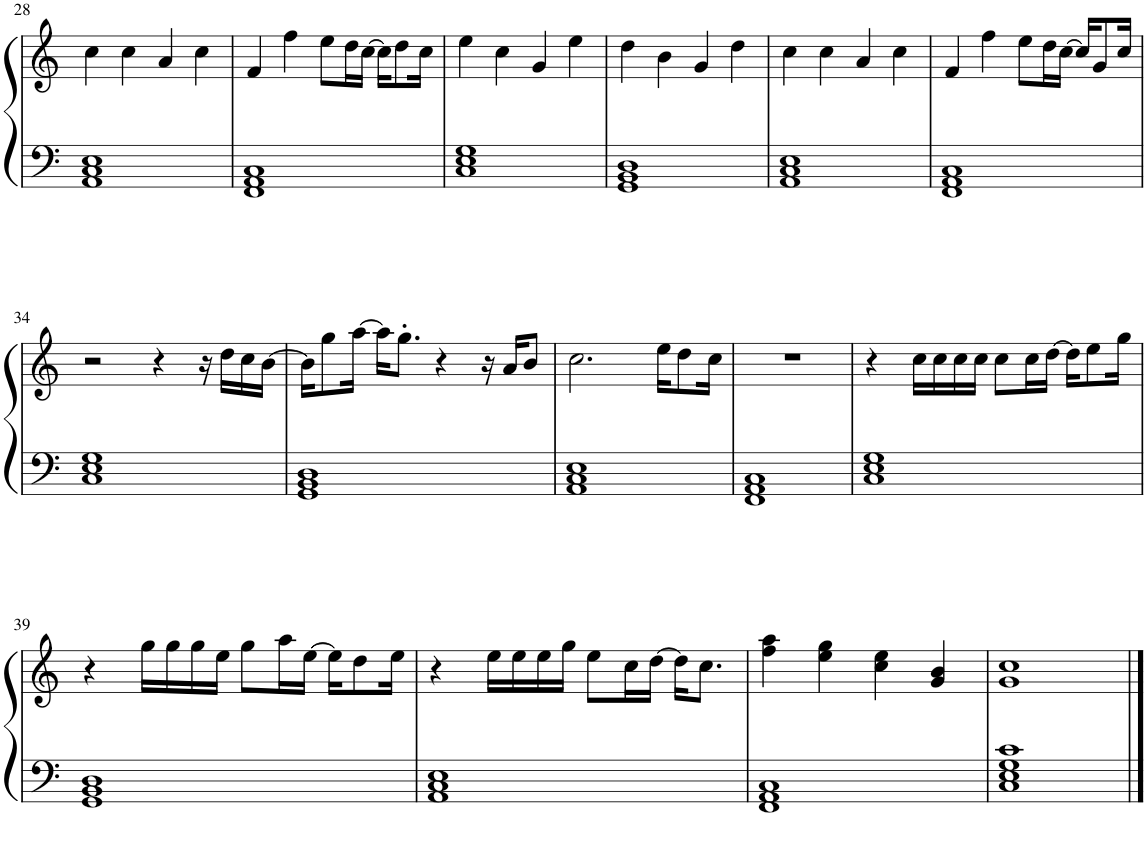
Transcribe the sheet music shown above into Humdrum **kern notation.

**kern	**kern
*part1	*part1
*staff2	*staff1
*I"Piano	*
*I'Pno.	*
!!LO:PB:g=z
*clefF4	*clefG2
*k[]	*k[]
*M4/4	*M4/4
=28	=28
1AA 1C 1E	4cc\
.	4cc\
.	4a/
.	4cc\
=29	=29
1FF 1AA 1C	4f/
.	4ff\
.	8ee\L
.	16dd\L
.	[16cc\JJ
.	16cc\KL]
.	8dd\
.	16cc\Jk
=30	=30
1C 1E 1G	4ee\
.	4cc\
.	4g/
.	4ee\
=31	=31
1GG 1BB 1D	4dd\
.	4b\
.	4g/
.	4dd\
=32	=32
1AA 1C 1E	4cc\
.	4cc\
.	4a/
.	4cc\
=33	=33
1FF 1AA 1C	4f/
.	4ff\
.	8ee\L
.	16dd\L
.	[16cc\JJ
.	16cc/KL]
.	8g/
.	16cc/Jk
!!LO:LB:g=z
=34	=34
1C 1E 1G	2r
.	4r
.	16r
.	16dd\LL
.	16cc\
.	[16b\JJ
=35	=35
1GG 1BB 1D	16b\KL]
.	8gg\
.	[16aa\Jk
.	16aa\KL]
.	8.gg'\J
.	4r
.	16r
.	16a/KL
.	8b/J
=36	=36
1AA 1C 1E	2.cc\
.	16ee\KL
.	8dd\
.	16cc\Jk
=37	=37
1FF 1AA 1C	1r
=38	=38
1C 1E 1G	4r
.	16cc\LL
.	16cc\
.	16cc\
.	16cc\JJ
.	8cc\L
.	16cc\L
.	[16dd\JJ
.	16dd\KL]
.	8ee\
.	16gg\Jk
!!LO:LB:g=z
=39	=39
1GG 1BB 1D	4r
.	16gg\LL
.	16gg\
.	16gg\
.	16ee\JJ
.	8gg\L
.	16aa\L
.	[16ee\JJ
.	16ee\KL]
.	8dd\
.	16ee\Jk
=40	=40
1AA 1C 1E	4r
.	16ee\LL
.	16ee\
.	16ee\
.	16gg\JJ
.	8ee\L
.	16cc\L
.	[16dd\JJ
.	16dd\KL]
.	8.cc\J
=41	=41
1FF 1AA 1C	4ff\ 4aa\
.	4ee\ 4gg\
.	4cc\ 4ee\
.	4g/ 4b/
=42	=42
1C 1E 1G 1c	1g 1cc
==	==
*-	*-
